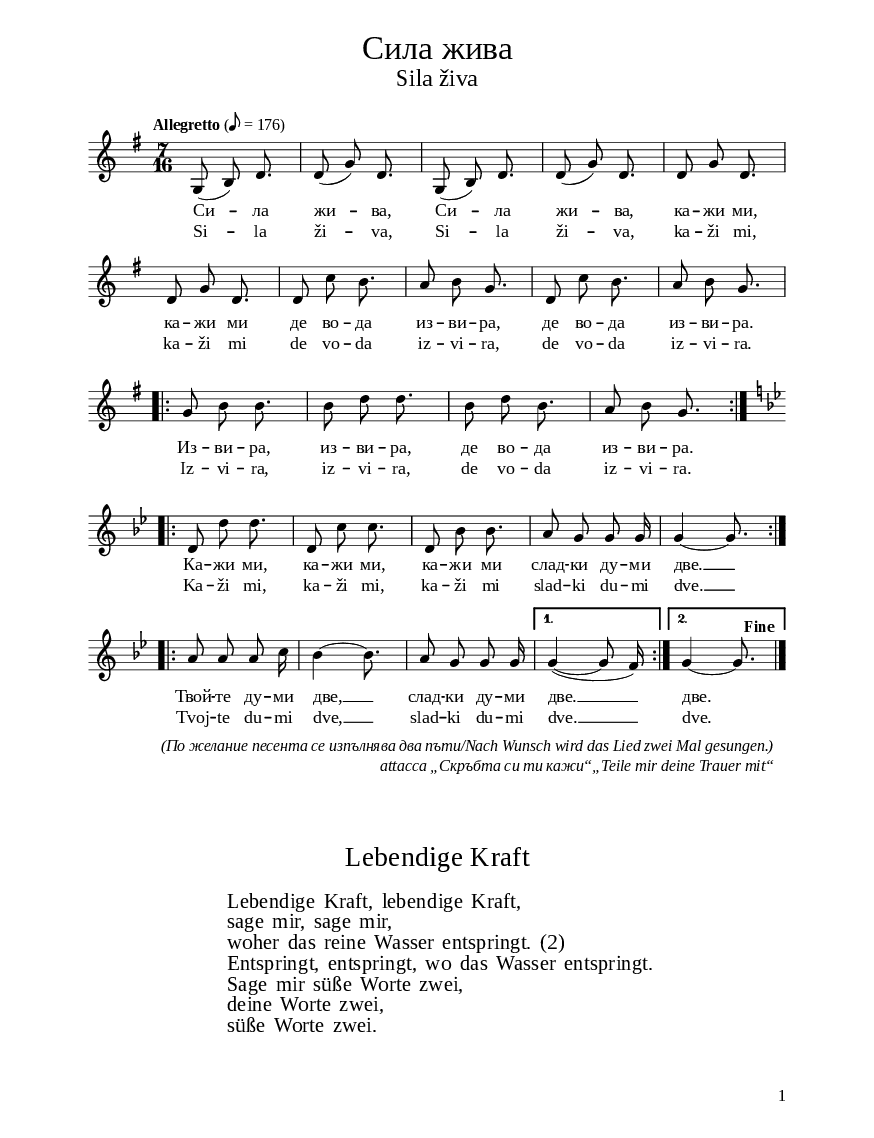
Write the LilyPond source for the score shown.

\version "2.24.1"

% include paper part and global functions
\include "include/globals.ily"

\bookpart {
  \label #'ref076_2
  \tocItem \markup "Сила жива – Sila živa"
  \include "include/bookpart-paper.ily"
  \score {
    \include "include/score-layout.ily"

    \new Voice \absolute {
      \clef treble
      \key g \major
      \time 7/16
      \tempoFunc "Allegretto" 8 "176"
      \autoBeamOff


      g8 ( b ) d'8. | d'8 ( g' ) d'8. | g8 ( b ) d'8. | d'8 ( g' ) d'8. | d'8 g' d'8. \break | % 6

      d'8 g' d'8. | d'8 c'' b'8. | a'8 b' g'8. | d'8 c'' b'8. | a'8 b' g'8. \break |

      \repeat volta 2 { g'8 b' b'8. | b'8 d'' d''8. | b'8 d''8 b'8. | a'8 b' g'8. } \break

      \key g \minor \repeat volta 2 { d'8 d'' d''8. | d'8 c'' c''8. | d'8 bes' bes'8. | a'8 g' g' g'16 | g'4 ~ g'8. } \break |

      \repeat volta 2 { a'8 a' a' c''16 | bes'4 ~ bes'8. | a'8 g' g' g'16 |}
      \alternative { {  g'4 ( ~ g'8 f'16 )  | } { g'4~\tempo "   Fine" g'8. | \bar "|."} }


    }

    \addlyrics {
      Си -- ла жи
      -- ва, Си -- ла жи -- ва, ка -- жи ми, ка -- жи
      ми де во -- да из -- ви -- ра, де во -- да из
      -- ви -- ра. Из -- ви -- ра, из -- ви -- ра, де
      во -- да из -- ви -- ра. Ка -- жи ми, ка -- жи
      ми, ка -- жи ми слад -- ки ду -- ми две. __ Твой --
      те ду -- ми две, __ слад -- ки ду -- ми две. __
      две.}

     
    \addlyrics {
      Si -- la ži
      -- va, Si -- la ži -- va, ka -- ži mi, ka -- ži
      mi de vo -- da iz -- vi -- ra, de vo -- da iz
      -- vi -- ra. Iz -- vi -- ra, iz -- vi -- ra, de
      vo -- da iz -- vi -- ra. Ka -- ži mi, ka -- ži
      mi, ka -- ži mi slad -- ki du -- mi dve. __ Tvoj --
      te du -- mi dve, __ slad -- ki du -- mi dve. __
      dve.}

        \header {
          title = \titleFunc "Сила жива" "Sila živa"
        }

        \midi{}

      } % score

       \markup \italic \dc-one-nobold "(По желание песента се изпълнява два пъти/Nach Wunsch wird das Lied zwei Mal gesungen.)"
      \markup \italic \dc-one-nobold "attacca „Скръбта си ти кажи“„Teile mir deine Trauer mit“"
      
 \markup \empty-two
      

      % include foreign translation(s) of the song
      \version "2.24.0"

\markup \fill-line { \fontsize #deTitleFontSize "Lebendige Kraft" }
\markup \null
\markup \null
\markup \fontsize #deCoupletFontSize {
  \hspace #12
  \override #`(baseline-skip . ,deCoupletBaselineSkip)

  \column {

    \line { " " Lebendige Kraft, lebendige Kraft,}

    \line { " " sage mir, sage mir,}

    \line { " " woher das reine Wasser entspringt. (2)}

    \line { " " Entspringt, entspringt, wo das Wasser entspringt.}

    \line { " " Sage mir süße Worte zwei,}

    \line { " " deine Worte zwei,}

    \line { " " süße Worte zwei.}




  }


}


    } % bookpart
